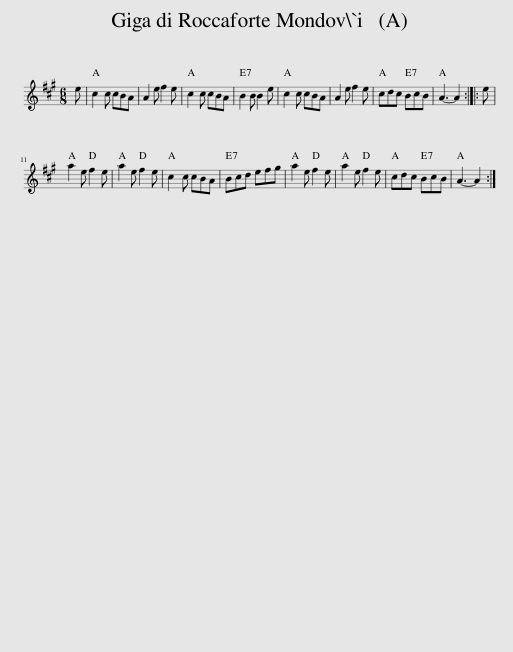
X:1
L:1/8
M:6/8
I:linebreak $
K:A
V:1 treble
V:1
 e | c2 c cBA | A2 e f2 e | c2 c cBA | B2 B B2 e | %5
 c2 c cBA | A2 e f2 e | cdc BcB | A3- A2 :: e |$ %10
 a2 e f2 e | a2 e f2 e | c2 c cBA | Bcd efg | a2 e f2 e | %15
 a2 e f2 e | cdc BcB | A3- A2 :| %18
